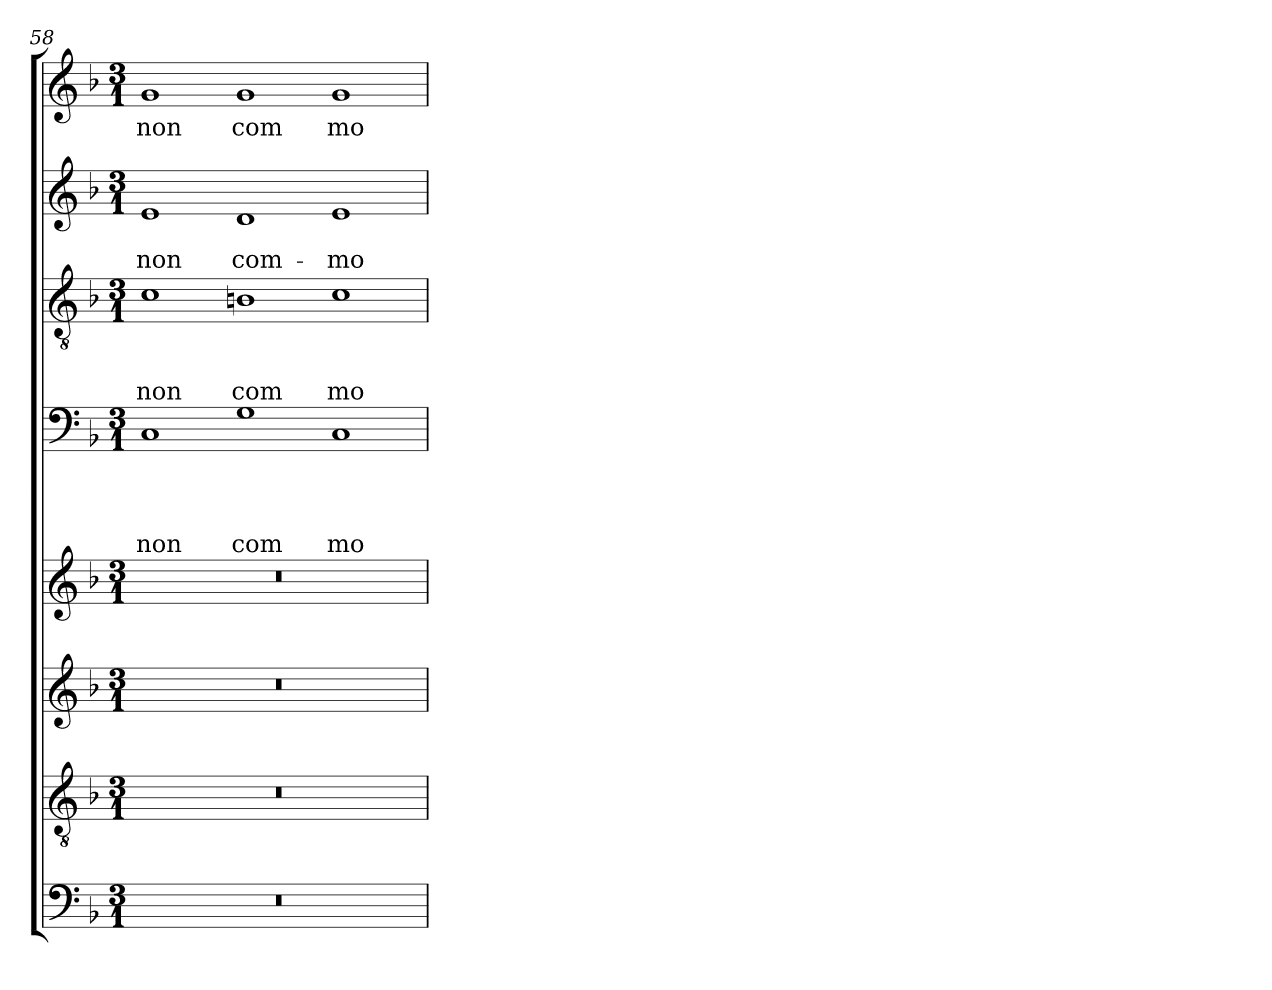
**kern	**kern	**kern	**kern	**kern	**text	**text	**text	**text	**kern	**text	**text	**text	**kern	**text	**text	**kern	**text
*part8	*part7	*part6	*part5	*part4	*part4	*part4	*part4	*part4	*part3	*part3	*part3	*part3	*part2	*part2	*part2	*part1	*part1
*staff8	*staff7	*staff6	*staff5	*staff4	*staff4	*staff4	*staff4	*staff4	*staff3	*staff3	*staff3	*staff3	*staff2	*staff2	*staff2	*staff1	*staff1
*clefF4	*clefGv2	*clefG2	*clefG2	*clefF4	*	*	*	*	*clefGv2	*	*	*	*clefG2	*	*	*clefG2	*
*k[b-]	*k[b-]	*k[b-]	*k[b-]	*k[b-]	*	*	*	*	*k[b-]	*	*	*	*k[b-]	*	*	*k[b-]	*
*F:	*F:	*F:	*F:	*F:	*	*	*	*	*F:	*	*	*	*F:	*	*	*F:	*
*M3/1	*M3/1	*M3/1	*M3/1	*M3/1	*	*	*	*	*M3/1	*	*	*	*M3/1	*	*	*M3/1	*
=58	=58	=58	=58	=58	=58	=58	=58	=58	=58	=58	=58	=58	=58	=58	=58	=58	=58
!	!	!	!	!	!	!	!	!LO:LY:b	!	!	!	!LO:LY:b	!	!	!LO:LY:b	!	!LO:LY:b
0.r	0.r	0.r	0.r	1C	.	.	.	non	1c	.	.	non	1e	.	non	1g	non
!	!	!	!	!	!	!	!	!LO:LY:b	!	!	!	!LO:LY:b	!	!	!LO:LY:b	!	!LO:LY:b
.	.	.	.	1G	.	.	.	com	1Bn	.	.	com	1d	.	com-	1g	com
!	!	!	!	!	!	!	!	!LO:LY:b	!	!	!	!LO:LY:b	!	!	!LO:LY:b	!	!LO:LY:b
.	.	.	.	1C	.	.	.	mo	1c	.	.	mo	1e	.	-mo-	1g	mo
=	=	=	=	=	=	=	=	=	=	=	=	=	=	=	=	=	=
*-	*-	*-	*-	*-	*-	*-	*-	*-	*-	*-	*-	*-	*-	*-	*-	*-	*-
